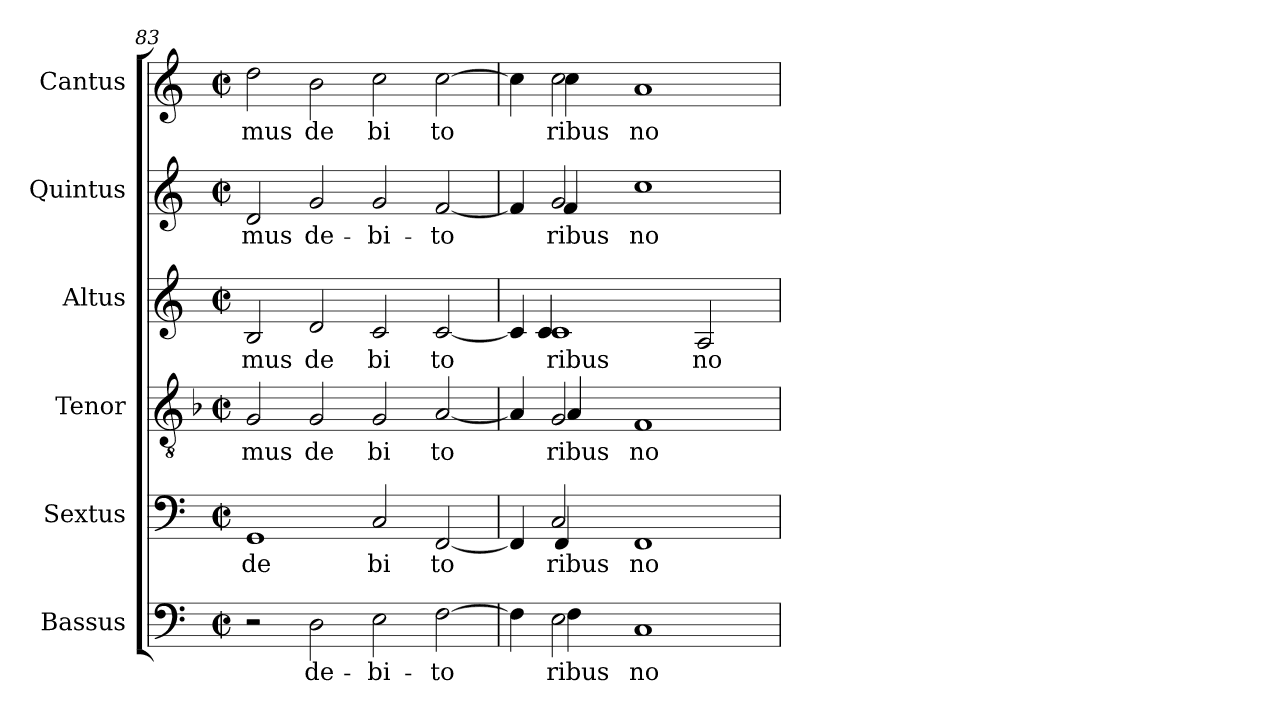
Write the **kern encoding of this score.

**kern	**text	**kern	**text	**kern	**text	**kern	**text	**kern	**text	**kern	**text
*part6	*part6	*part5	*part5	*part4	*part4	*part3	*part3	*part2	*part2	*part1	*part1
*staff6	*staff6	*staff5	*staff5	*staff4	*staff4	*staff3	*staff3	*staff2	*staff2	*staff1	*staff1
*I"Bassus	*	*I"Sextus	*	*I"Tenor	*	*I"Altus	*	*I"Quintus	*	*I"Cantus	*
*clefF4	*	*clefF4	*	*clefGv2	*	*clefG2	*	*clefG2	*	*clefG2	*
*k[]	*	*k[]	*	*k[b-]	*	*k[]	*	*k[]	*	*k[]	*
*C:	*	*C:	*	*F:	*	*C:	*	*C:	*	*C:	*
*M2/2	*	*M2/2	*	*M2/2	*	*M2/2	*	*M2/2	*	*M2/2	*
*met(c|)	*	*met(c|)	*	*met(c|)	*	*met(c|)	*	*met(c|)	*	*met(c|)	*
=83	=83	=83	=83	=83	=83	=83	=83	=83	=83	=83	=83
!	!	!	!LO:LY:b:cj	!	!LO:LY:b:cj	!	!LO:LY:b:cj	!	!LO:LY:b:cj	!	!LO:LY:b:cj
2r	.	1GG	de	2G/	mus	2B/	mus	2d/	-mus	2dd\	mus
!	!LO:LY:b:cj	!	!	!	!LO:LY:b:cj	!	!LO:LY:b:cj	!	!LO:LY:b:cj	!	!LO:LY:b:cj
2D\	de-	.	.	2G/	de	2d/	de	2g/	de-	2b\	de
!	!LO:LY:b:cj	!	!LO:LY:b:cj	!	!LO:LY:b:cj	!	!LO:LY:b:cj	!	!LO:LY:b:cj	!	!LO:LY:b:cj
2E\	-bi-	2C/	bi	2G/	bi	2c/	bi	2g/	-bi-	2cc\	bi
!	!LO:LY:b:cj	!	!LO:LY:b:cj	!	!LO:LY:b:cj	!	!LO:LY:b:cj	!	!LO:LY:b:cj	!	!LO:LY:b:cj
[>2F\	-to-	[<2FF/	to	[<2A/	to	[<2c/	to	[<2f/	-to-	[>2cc\	to
=84	=84	=84	=84	=84	=84	=84	=84	=84	=84	=84	=84
!	!LO:LY:b:cj	!	!LO:LY:b:cj	!	!LO:LY:b:cj	!	!LO:LY:b:cj	!	!LO:LY:b:cj	!	!LO:LY:b:cj
*^	*	*^	*	*^	*	*^	*	*^	*	*^	*
4F\]	4ryy	--	4FF/]	4ryy	.	4A/]	4ryy	.	4c/]	4ryy	.	4f/]	4ryy	--	4cc\]	4ryy	.
!	!	!LO:LY:b:cj	!	!	!LO:LY:b:cj	!	!	!LO:LY:b:cj	!	!	!LO:LY:b:cj	!	!	!LO:LY:b:cj	!	!	!LO:LY:b:cj
2E\	4F\	-ribus	2C/	4FF/	ribus	2G/	4A/	ribus	1c	4c/	ribus	2g/	4f/	-ribus	2cc\	4cc\	ribus
.	1ryy	.	.	1ryy	.	.	1ryy	.	.	1ryy	.	.	1ryy	.	.	1ryy	.
!	!	!LO:LY:b:cj	!	!	!LO:LY:b:cj	!	!	!LO:LY:b:cj	!	!	!	!	!	!LO:LY:b:cj	!	!	!LO:LY:b:cj
1C	.	no-	1FF	.	no	1F	.	no	.	.	.	1cc	.	no-	1a	.	no
!	!	!	!	!	!	!	!	!	!	!	!LO:LY:b:cj	!	!	!	!	!	!
.	.	.	.	.	.	.	.	.	2A/	.	no	.	.	.	.	.	.
.	4ryy	.	.	4ryy	.	.	4ryy	.	.	4ryy	.	.	4ryy	.	.	4ryy	.
*v	*v	*	*	*	*	*v	*v	*	*v	*v	*	*v	*v	*	*v	*v	*
*	*	*v	*v	*	*	*	*	*	*	*	*	*
=	=	=	=	=	=	=	=	=	=	=	=
*-	*-	*-	*-	*-	*-	*-	*-	*-	*-	*-	*-
